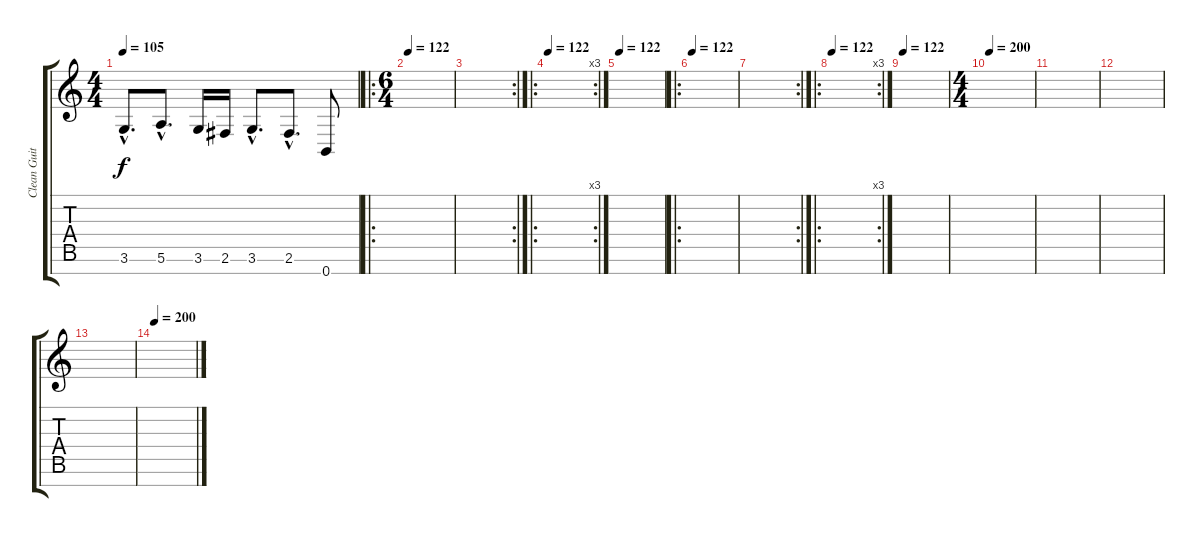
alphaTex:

\track ("Clean Guitar/Harmonies" "Clean Guit") {instrument electricguitarclean}
\staff {score tabs}
\tuning (E4 B3 G3 D3 A2 E2 B1) {hide}
\ts (4 4)
\tempo 105
\clef g2
\ks c
3.6{hac}.8{d dy f} 5.6{hac}.8{d} 3.6.16 2.6.16 3.6{hac}.8{d} 2.6{hac}.8{d} 0.7.8 |
\ro
\ts (6 4)
\tempo 122
|
\rc 2
|
\ro
\rc 3
\tempo 122
|
\tempo 122
|
\ro
\tempo 122
|
\rc 2
|
\ro
\rc 3
\tempo 122
|
\tempo 122
|
\ts (4 4)
\tempo 200
|
|
|
|
\tempo 200
